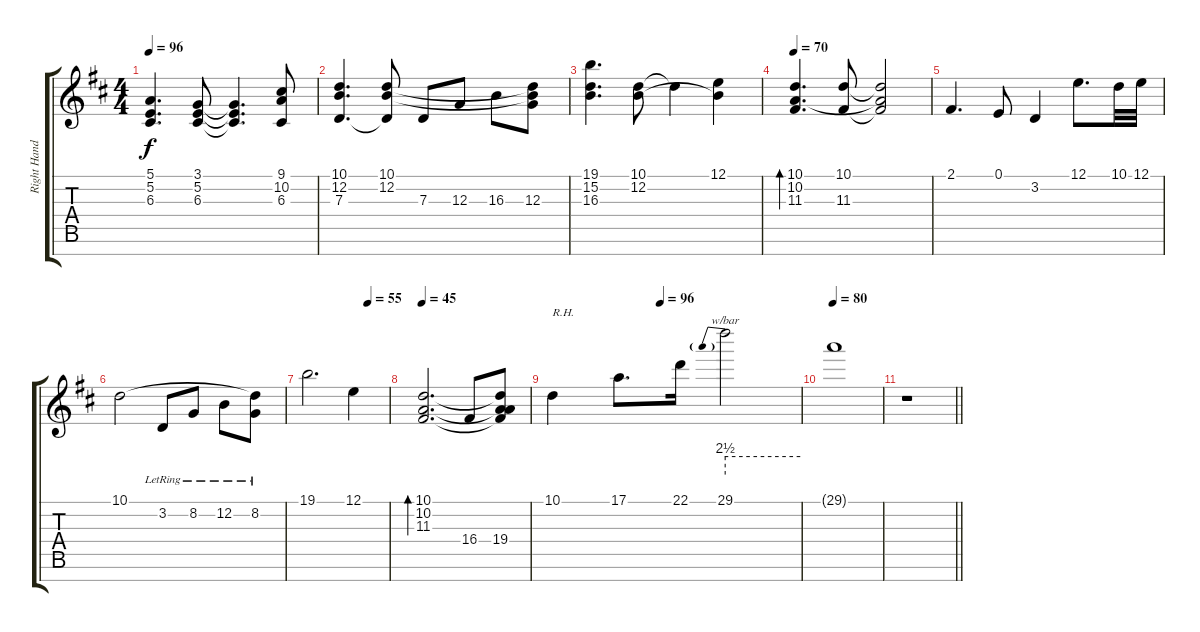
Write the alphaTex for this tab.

\track ("Right Hand" "Right Hand") {instrument acousticgrandpiano}
\staff {score tabs}
\tuning (E4 B3 G3 D3 A2 E2 B1) {hide}
\ts (4 4)
\tempo 96
\clef g2
\ks d
(5.1 5.2 6.3).4{d dy f} (3.1 5.2 6.3).8 (3.1{t} 5.2{t} 6.3{t}).4{d} (9.1 10.2 6.3).8 |
(10.1 12.2 7.3).4{d} (10.1 12.2 7.3{t}).8 7.3.8 12.3.8 16.3.8 (10.1{t} 12.2{t} 12.3).8 |
(19.1 15.2 16.3).4{d} (10.1 12.2).8 10.1{t}.4 (12.1 12.2{t}).4 |
\tempo 70
(10.1 10.2 11.3).4{d bd 240 volume 11} (10.1 11.3).8 (10.1{t} 10.2{t} 11.3{t}).2 |
2.1.4{d} 0.1.8 3.2.4 12.1.8{d} 10.1.32 12.1.32 |
10.1.2 3.2{lr}.8 8.2{lr}.8 12.2{lr}.8 (10.1{t} 8.2{lr}).8 |
\tempo (55 0.75)
19.1.2{d} 12.1.4 |
\tempo 45
(10.1 10.2 11.3).2{d bd 240} 16.4.8 (10.1{t} 10.2{t} 11.3{t} 19.4).8 |
\tempo (96 0.4375)
10.1.4{txt "R.H."} 17.1.8{d} 22.1.16 29.1.2{tbe (predive default 0 10 60 10)} |
\tempo 80
29.1{t}.1 |
\barLineRight lightlight
r.1
